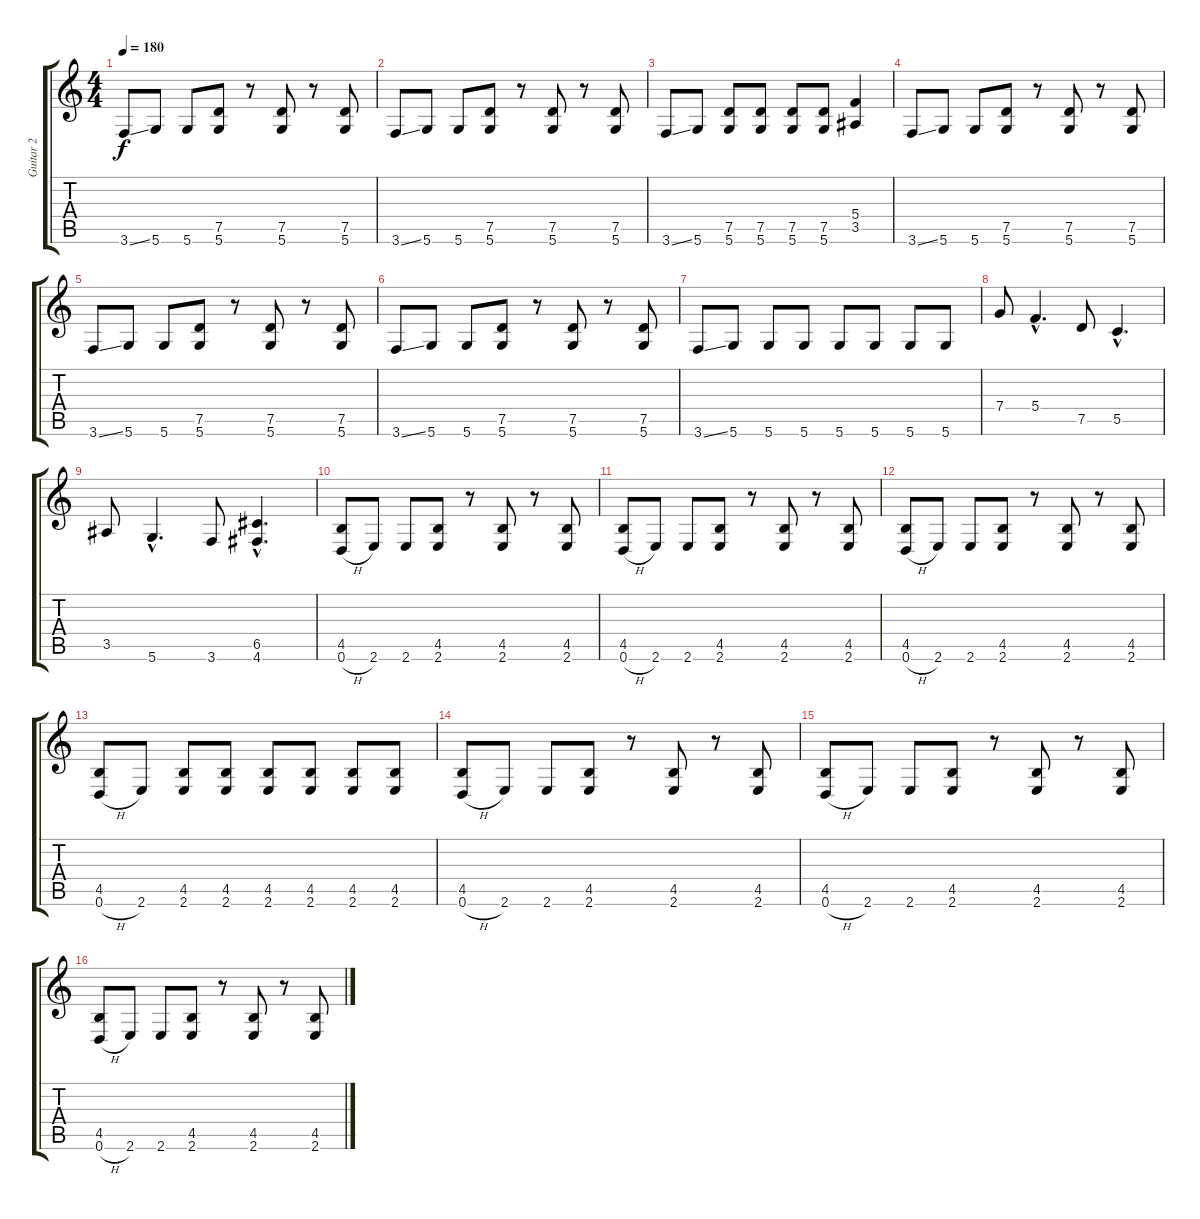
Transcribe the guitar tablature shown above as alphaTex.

\track ("Guitar 2" "Guitar 2") {instrument distortionguitar}
\staff {score tabs}
\tuning (D4 A3 F3 C3 G2 D2) {hide}
\ts (4 4)
\tempo 180
\clef g2
\ks c
3.6{ss}.8{dy f} 5.6.8 5.6.8 (7.5 5.6).8 r.8 (7.5 5.6).8 r.8 (7.5 5.6).8 |
3.6{ss}.8 5.6.8 5.6.8 (7.5 5.6).8 r.8 (7.5 5.6).8 r.8 (7.5 5.6).8 |
3.6{ss}.8 5.6.8 (7.5 5.6).8 (7.5 5.6).8 (7.5 5.6).8 (7.5 5.6).8 (5.4 3.5).4 |
3.6{ss}.8 5.6.8 5.6.8 (7.5 5.6).8 r.8 (7.5 5.6).8 r.8 (7.5 5.6).8 |
3.6{ss}.8 5.6.8 5.6.8 (7.5 5.6).8 r.8 (7.5 5.6).8 r.8 (7.5 5.6).8 |
3.6{ss}.8 5.6.8 5.6.8 (7.5 5.6).8 r.8 (7.5 5.6).8 r.8 (7.5 5.6).8 |
3.6{ss}.8 5.6.8 5.6.8 5.6.8 5.6.8 5.6.8 5.6.8 5.6.8 |
7.4.8 5.4{hac}.4{d} 7.5.8 5.5{hac}.4{d} |
3.5.8 5.6{hac}.4{d} 3.6.8 (6.5{hac} 4.6{hac}).4{d} |
(4.5 0.6{h}).8 2.6.8 2.6.8 (4.5 2.6).8 r.8 (4.5 2.6).8 r.8 (4.5 2.6).8 |
(4.5 0.6{h}).8 2.6.8 2.6.8 (4.5 2.6).8 r.8 (4.5 2.6).8 r.8 (4.5 2.6).8 |
(4.5 0.6{h}).8 2.6.8 2.6.8 (4.5 2.6).8 r.8 (4.5 2.6).8 r.8 (4.5 2.6).8 |
(4.5 0.6{h}).8 2.6.8 (4.5 2.6).8 (4.5 2.6).8 (4.5 2.6).8 (4.5 2.6).8 (4.5 2.6).8 (4.5 2.6).8 |
(4.5 0.6{h}).8 2.6.8 2.6.8 (4.5 2.6).8 r.8 (4.5 2.6).8 r.8 (4.5 2.6).8 |
(4.5 0.6{h}).8 2.6.8 2.6.8 (4.5 2.6).8 r.8 (4.5 2.6).8 r.8 (4.5 2.6).8 |
(4.5 0.6{h}).8 2.6.8 2.6.8 (4.5 2.6).8 r.8 (4.5 2.6).8 r.8 (4.5 2.6).8
